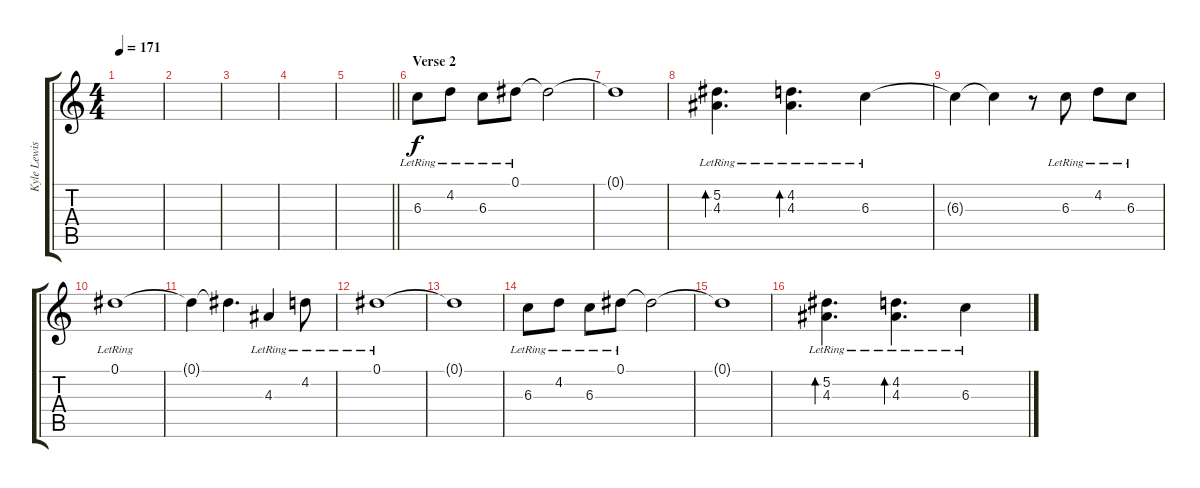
\track ("Kyle Lewis - Guitar" "Kyle Lewis") {instrument electricguitarclean}
\staff {score tabs}
\tuning (Eb4 Bb3 Gb3 Db3 Ab2 Eb2) {hide}
\ts (4 4)
\tempo 171
\clef g2
\ks c
|
|
|
|
\barLineRight lightlight
|
\section ("" "Verse 2")
6.3{lr}.8 4.2{lr}.8 6.3{lr}.8 0.1{lr}.8 0.1{t}.2 |
0.1{t}.1 |
(5.2{lr} 4.3{lr}).4{d bd 120} (4.2{lr} 4.3{lr}).4{d bd 120} 6.3{lr}.4 |
6.3{t}.4 6.3{t}.4 r.8 6.3{lr}.8 4.2{lr}.8 6.3{lr}.8 |
0.1{lr}.1 |
0.1{t}.4 0.1{t}.4{d} 4.3{lr}.4 4.2{lr}.8 |
0.1{lr}.1 |
0.1{t}.1 |
6.3{lr}.8 4.2{lr}.8 6.3{lr}.8 0.1{lr}.8 0.1{t}.2 |
0.1{t}.1 |
(5.2{lr} 4.3{lr}).4{d bd 120} (4.2{lr} 4.3{lr}).4{d bd 120} 6.3{lr}.4
